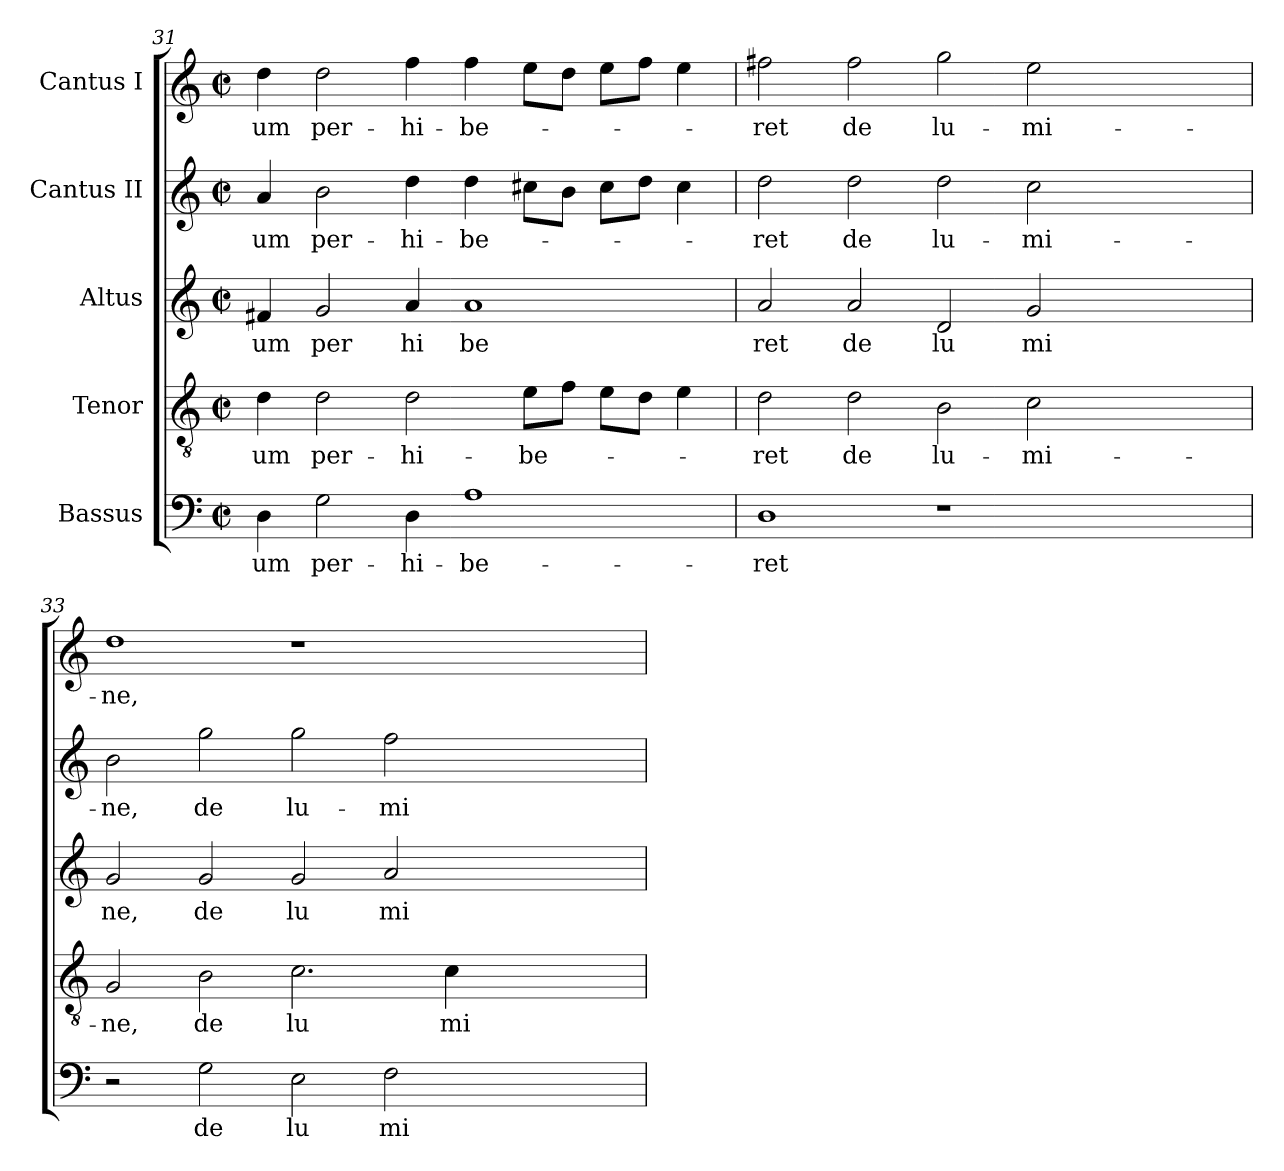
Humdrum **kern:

**kern	**text	**kern	**text	**kern	**text	**kern	**text	**kern	**text
*part5	*part5	*part4	*part4	*part3	*part3	*part2	*part2	*part1	*part1
*staff5	*staff5	*staff4	*staff4	*staff3	*staff3	*staff2	*staff2	*staff1	*staff1
*I"Bassus	*	*I"Tenor	*	*I"Altus	*	*I"Cantus II	*	*I"Cantus I	*
*clefF4	*	*clefGv2	*	*clefG2	*	*clefG2	*	*clefG2	*
*M2/2	*	*M2/2	*	*M2/2	*	*M2/2	*	*M2/2	*
*met(c|)	*	*met(c|)	*	*met(c|)	*	*met(c|)	*	*met(c|)	*
=31	=31	=31	=31	=31	=31	=31	=31	=31	=31
!	!LO:LY:b:cj	!	!LO:LY:b:cj	!	!LO:LY:b:cj	!	!LO:LY:b:cj	!	!LO:LY:b:cj
4D\	-um	4d\	-um	4f#X/	um	4a/	-um	4dd\	-um
!	!LO:LY:b:cj	!	!LO:LY:b:cj	!	!LO:LY:b:cj	!	!LO:LY:b:cj	!	!LO:LY:b:cj
2G\	per-	2d\	per-	2g/	per	2b\	per-	2dd\	per-
!	!LO:LY:b:cj	!	!LO:LY:b:cj	!	!LO:LY:b:cj	!	!LO:LY:b:cj	!	!LO:LY:b:cj
4D\	-hi-	2d\	-hi-	4a/	hi	4dd\	-hi-	4ff\	-hi-
!	!LO:LY:b:cj	!	!	!	!LO:LY:b:cj	!	!LO:LY:b:cj	!	!LO:LY:b:cj
1A	-be-	.	.	1a	be	4dd\	-be-	4ff\	-be-
!	!	!	!LO:LY:b:cj	!	!	!	!	!	!
.	.	8e\L	-be-	.	.	8cc#X\L	.	8ee\L	.
.	.	8f\J	.	.	.	8b\J	.	8dd\J	.
.	.	8e\L	.	.	.	8cc#\L	.	8ee\L	.
.	.	8d\J	.	.	.	8dd\J	.	8ff\J	.
.	.	4e\	.	.	.	4cc#\	.	4ee\	.
=32	=32	=32	=32	=32	=32	=32	=32	=32	=32
!	!LO:LY:b:cj	!	!LO:LY:b:cj	!	!LO:LY:b:cj	!	!LO:LY:b:cj	!	!LO:LY:b:cj
1D	-ret	2d\	-ret	2a/	ret	2dd\	-ret	2ff#X\	-ret
!	!	!	!LO:LY:b:cj	!	!LO:LY:b:cj	!	!LO:LY:b:cj	!	!LO:LY:b:cj
.	.	2d\	de	2a/	de	2dd\	de	2ff#\	de
!LO:N:vis=1	!	!	!LO:LY:b:cj	!	!LO:LY:b:cj	!	!LO:LY:b:cj	!	!LO:LY:b:cj
0r	.	2B\	lu-	2d/	lu	2dd\	lu-	2gg\	lu-
!	!	!	!LO:LY:b:cj	!	!LO:LY:b:cj	!	!LO:LY:b:cj	!	!LO:LY:b:cj
.	.	2c\	-mi-	2g/	mi	2cc\	-mi-	2ee\	-mi-
.	.	1ryy	.	1ryy	.	1ryy	.	1ryy	.
!!LO:PB:g=z
=33	=33	=33	=33	=33	=33	=33	=33	=33	=33
!	!	!	!LO:LY:b:cj	!	!LO:LY:b:cj	!	!LO:LY:b:cj	!	!LO:LY:b:cj
2r	.	2G/	-ne,	2g/	ne,	2b\	-ne,	1dd	-ne,
!	!LO:LY:b:cj	!	!LO:LY:b:cj	!	!LO:LY:b:cj	!	!LO:LY:b:cj	!	!
2G\	de	2B\	de	2g/	de	2gg\	de	.	.
!	!LO:LY:b:cj	!	!LO:LY:b:cj	!	!LO:LY:b:cj	!	!LO:LY:b:cj	!LO:N:vis=1	!
2E\	lu	2.c\	lu	2g/	lu	2gg\	lu-	0r	.
!	!LO:LY:b:cj	!	!	!	!LO:LY:b:cj	!	!LO:LY:b:cj	!	!
2F\	mi	.	.	2a/	mi	2ff\	-mi-	.	.
!	!	!	!LO:LY:b:cj	!	!	!	!	!	!
.	.	4c\	mi	.	.	.	.	.	.
1ryy	.	1ryy	.	1ryy	.	1ryy	.	.	.
=	=	=	=	=	=	=	=	=	=
*-	*-	*-	*-	*-	*-	*-	*-	*-	*-
